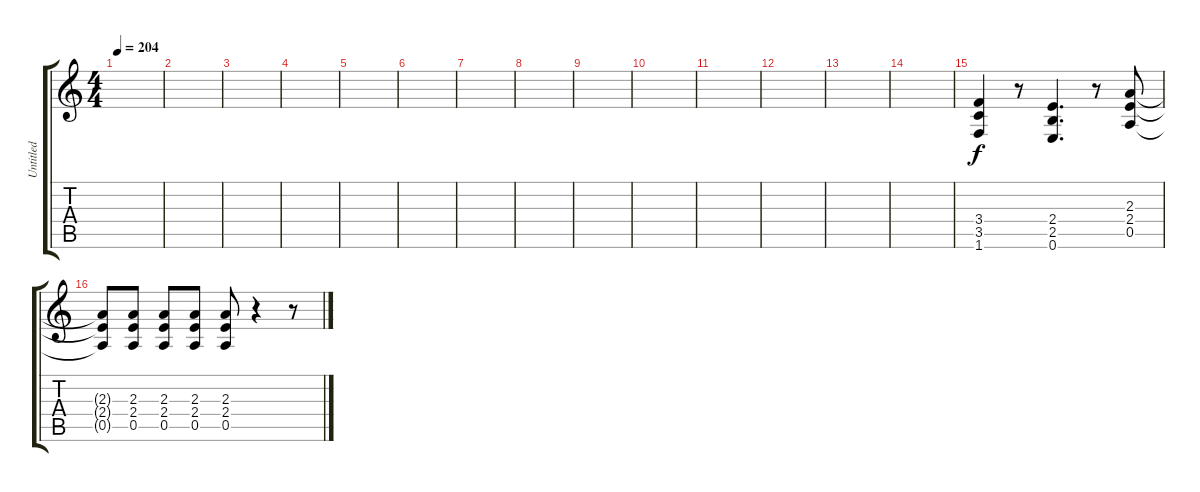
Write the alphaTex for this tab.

\track ("Untitled" "Untitled") {instrument overdrivenguitar}
\staff {score tabs}
\tuning (E4 B3 G3 D3 A2 E2) {hide}
\ts (4 4)
\tempo 204
\clef g2
\ks c
|
|
|
|
|
|
|
|
|
|
|
|
|
|
(3.4 3.5 1.6).4 r.8 (2.4 2.5 0.6).4{d} r.8 (2.3 2.4 0.5).8 |
(2.3{t} 2.4{t} 0.5{t}).8 (2.3 2.4 0.5).8 (2.3 2.4 0.5).8 (2.3 2.4 0.5).8 (2.3 2.4 0.5).8 r.4 r.8
